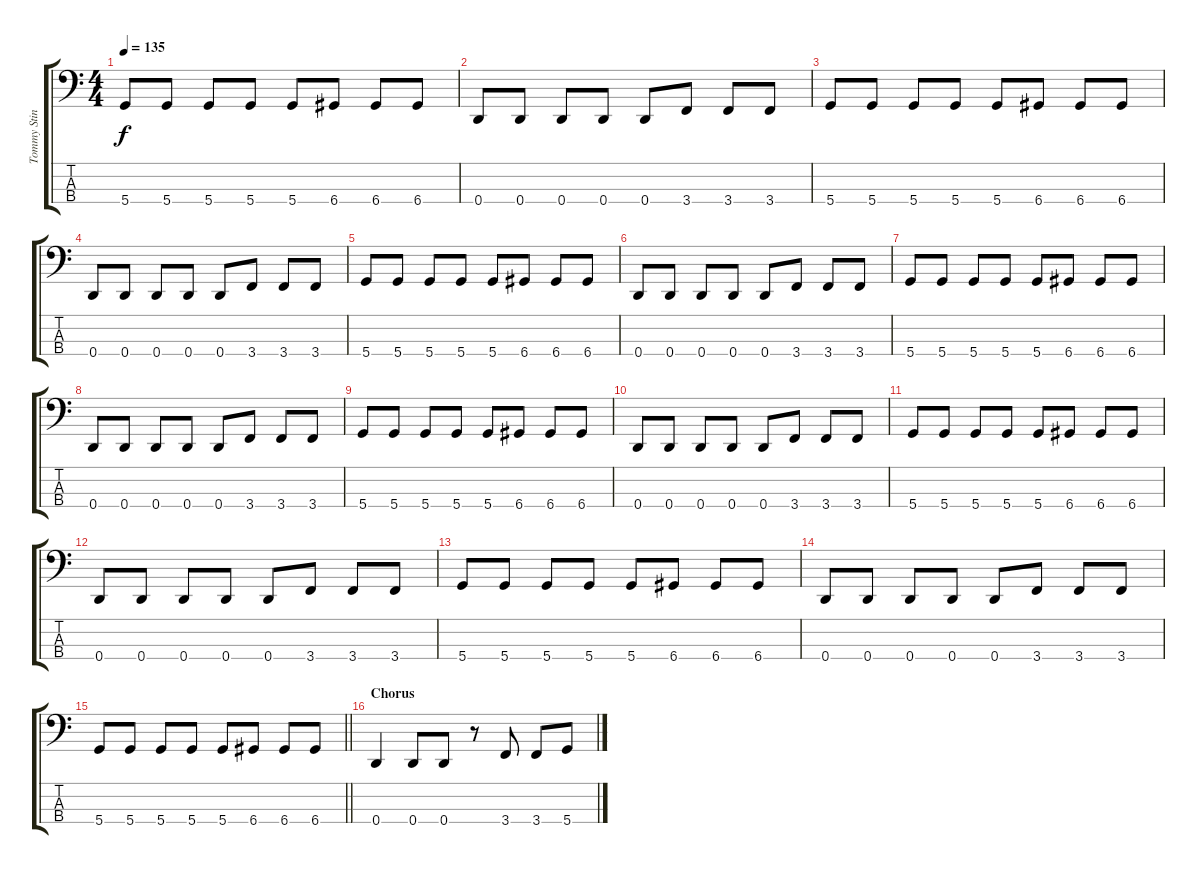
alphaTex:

\track ("Tommy Stinson" "Tommy Stin") {instrument electricbassfinger}
\staff {score tabs}
\tuning (G2 D2 A1 D1) {hide}
\ts (4 4)
\tempo 135
\clef f4
\ks c
5.4.8{dy f} 5.4.8 5.4.8 5.4.8 5.4.8 6.4.8 6.4.8 6.4.8 |
0.4.8 0.4.8 0.4.8 0.4.8 0.4.8 3.4.8 3.4.8 3.4.8 |
5.4.8 5.4.8 5.4.8 5.4.8 5.4.8 6.4.8 6.4.8 6.4.8 |
0.4.8 0.4.8 0.4.8 0.4.8 0.4.8 3.4.8 3.4.8 3.4.8 |
5.4.8 5.4.8 5.4.8 5.4.8 5.4.8 6.4.8 6.4.8 6.4.8 |
0.4.8 0.4.8 0.4.8 0.4.8 0.4.8 3.4.8 3.4.8 3.4.8 |
5.4.8 5.4.8 5.4.8 5.4.8 5.4.8 6.4.8 6.4.8 6.4.8 |
0.4.8 0.4.8 0.4.8 0.4.8 0.4.8 3.4.8 3.4.8 3.4.8 |
5.4.8 5.4.8 5.4.8 5.4.8 5.4.8 6.4.8 6.4.8 6.4.8 |
0.4.8 0.4.8 0.4.8 0.4.8 0.4.8 3.4.8 3.4.8 3.4.8 |
5.4.8 5.4.8 5.4.8 5.4.8 5.4.8 6.4.8 6.4.8 6.4.8 |
0.4.8 0.4.8 0.4.8 0.4.8 0.4.8 3.4.8 3.4.8 3.4.8 |
5.4.8 5.4.8 5.4.8 5.4.8 5.4.8 6.4.8 6.4.8 6.4.8 |
0.4.8 0.4.8 0.4.8 0.4.8 0.4.8 3.4.8 3.4.8 3.4.8 |
\barLineRight lightlight
5.4.8 5.4.8 5.4.8 5.4.8 5.4.8 6.4.8 6.4.8 6.4.8 |
\section ("" "Chorus")
0.4.4 0.4.8 0.4.8 r.8 3.4.8 3.4.8 5.4.8
